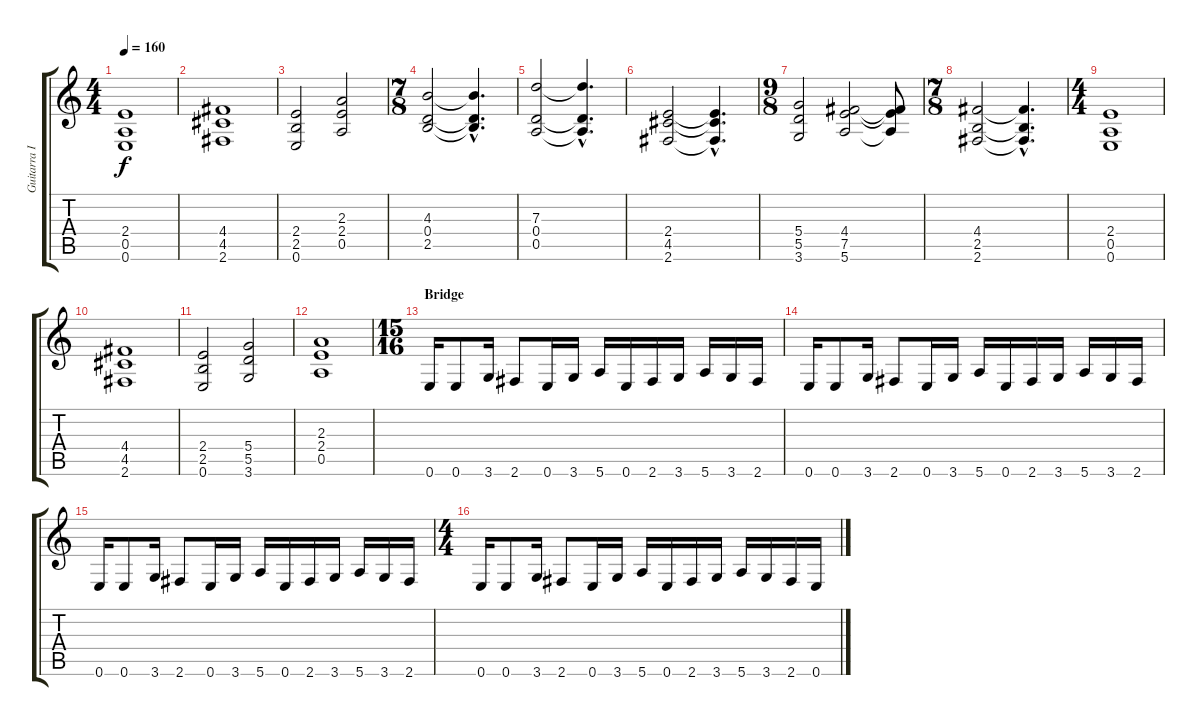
\track ("Guitarra I" "Guitarra I") {instrument distortionguitar}
\staff {score tabs}
\tuning (E4 B3 G3 D3 A2 E2) {hide}
\ts (4 4)
\tempo 160
\clef g2
\ks c
(2.4 0.5 0.6).1{dy f} |
(4.4 4.5 2.6).1 |
(2.4 2.5 0.6).2 (2.3 2.4 0.5).2 |
\ts (7 8)
(4.3 0.4 2.5).2 (4.3{hac t} 0.4{hac t} 2.5{hac t}).4{d} |
(7.3 0.4 0.5).2 (7.3{hac t} 0.4{hac t} 0.5{hac t}).4{d} |
(2.4 4.5 2.6).2 (2.4{hac t} 4.5{hac t} 2.6{hac t}).4{d} |
\ts (9 8)
(5.4 5.5 3.6).2 (4.4 7.5 5.6).2 (4.4{t} 7.5{t} 5.6{t}).8 |
\ts (7 8)
(4.4 2.5 2.6).2 (4.4{hac t} 2.5{hac t} 2.6{hac t}).4{d} |
\ts (4 4)
(2.4 0.5 0.6).1 |
(4.4 4.5 2.6).1 |
(2.4 2.5 0.6).2 (5.4 5.5 3.6).2 |
(2.3 2.4 0.5).1 |
\ts (15 16)
\section ("" "Bridge")
0.6.16{volume 14 balance 8 instrument distortionguitar} 0.6.8 3.6.16 2.6.8 0.6.16 3.6.16 5.6.16 0.6.16 2.6.16 3.6.16 5.6.16 3.6.16 2.6.16 |
0.6.16 0.6.8 3.6.16 2.6.8 0.6.16 3.6.16 5.6.16 0.6.16 2.6.16 3.6.16 5.6.16 3.6.16 2.6.16 |
0.6.16 0.6.8 3.6.16 2.6.8 0.6.16 3.6.16 5.6.16 0.6.16 2.6.16 3.6.16 5.6.16 3.6.16 2.6.16 |
\ts (4 4)
0.6.16 0.6.8 3.6.16 2.6.8 0.6.16 3.6.16 5.6.16 0.6.16 2.6.16 3.6.16 5.6.16 3.6.16 2.6.16 0.6.16
